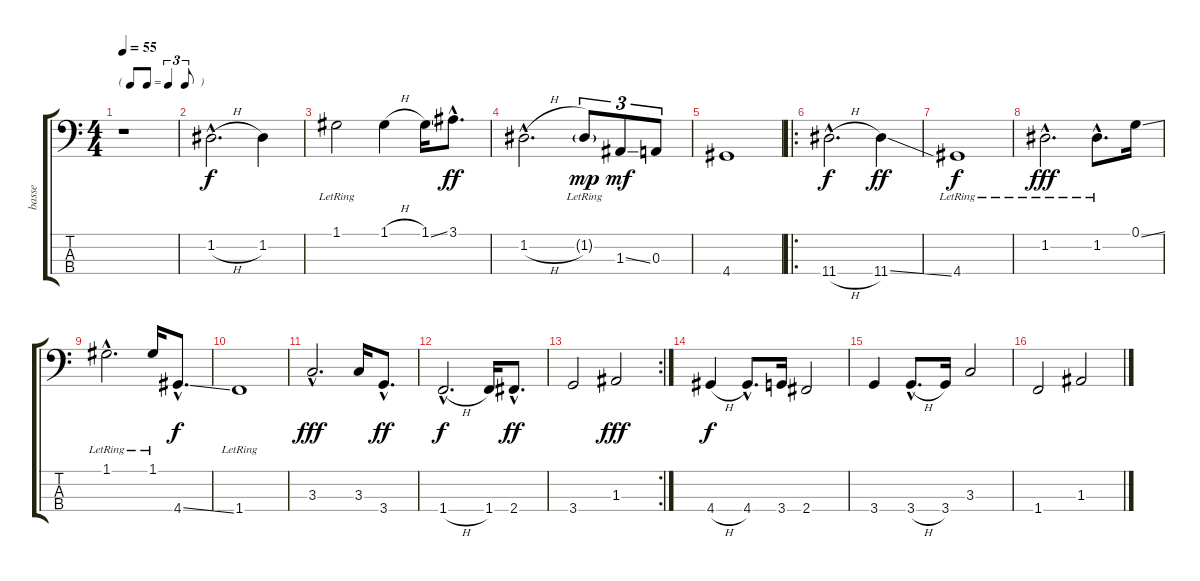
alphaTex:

\track ("basse" "basse") {instrument fretlessbass}
\staff {score tabs}
\tuning (G2 D2 A1 E1) {hide}
\ts (4 4)
\tf triplet8th
\tempo 55
\clef f4
\ks c
r.1{dy f instrument fretlessbass} |
1.2{h hac}.2{d} 1.2.4 |
1.1{lr}.2 1.1{h}.4 1.1{ss}.16 3.1{hac}.8{d dy ff} |
1.2{h hac}.2{d} 1.2{g lr}.8{tu (3 2) dy mp} 1.3{ss}.8{tu (3 2) dy mf} 0.3.8{tu (3 2)} |
4.4.1 |
\ro
11.4{h hac}.2{d dy f} 11.4{ss}.4{dy ff} |
4.4{lr}.1{dy f} |
1.2{hac lr}.2{d dy fff} 1.2{hac lr}.8{d} 0.1{ss}.16 |
1.1{hac lr}.2{d} 1.1{lr}.16 4.4{ss hac}.8{d dy f} |
1.4{lr}.1 |
3.3{hac}.2{d dy fff} 3.3.16 3.4{hac}.8{d dy ff} |
1.4{h hac}.2{d dy f} 1.4.16 2.4{hac}.8{d dy ff} |
\rc 2
3.4.2 1.3.2{dy fff} |
4.4{h}.4{dy f} 4.4{hac}.8{d} 3.4.16 2.4.2 |
3.4.4 3.4{h hac}.8{d} 3.4.16 3.3.2 |
1.4.2 1.3.2
